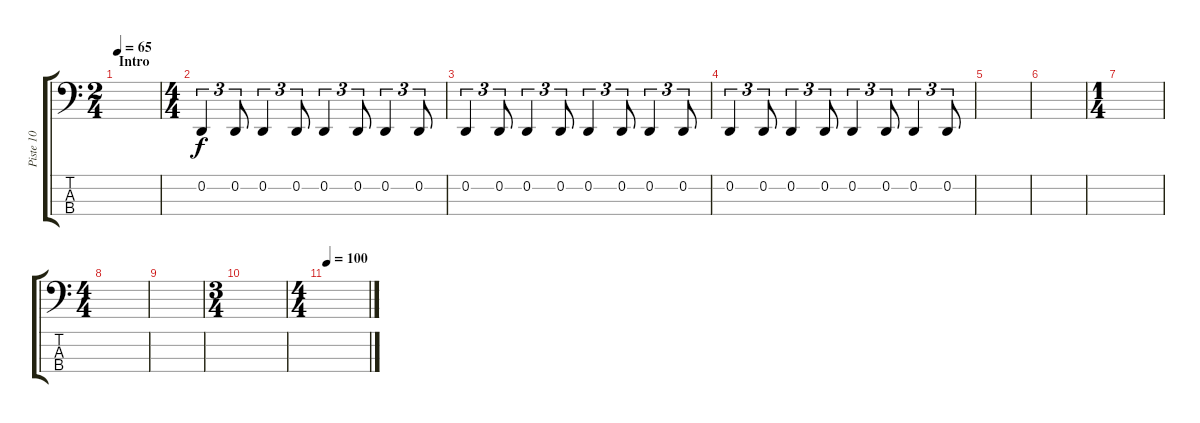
\track ("Piste 10" "Piste 10") {instrument tremolostrings}
\staff {score tabs}
\tuning (G2 D2 A1 E1) {hide}
\ts (2 4)
\section ("" "Intro")
\tempo 65
\clef f4
\ks c
|
\ts (4 4)
0.2.4{tu (3 2) volume 16} 0.2.8{tu (3 2)} 0.2.4{tu (3 2)} 0.2.8{tu (3 2)} 0.2.4{tu (3 2)} 0.2.8{tu (3 2)} 0.2.4{tu (3 2)} 0.2.8{tu (3 2)} |
0.2.4{tu (3 2)} 0.2.8{tu (3 2)} 0.2.4{tu (3 2)} 0.2.8{tu (3 2)} 0.2.4{tu (3 2)} 0.2.8{tu (3 2)} 0.2.4{tu (3 2)} 0.2.8{tu (3 2)} |
0.2.4{tu (3 2)} 0.2.8{tu (3 2)} 0.2.4{tu (3 2)} 0.2.8{tu (3 2)} 0.2.4{tu (3 2)} 0.2.8{tu (3 2)} 0.2.4{tu (3 2)} 0.2.8{tu (3 2)} |
|
|
\ts (1 4)
|
\ts (4 4)
|
|
\ts (3 4)
|
\ts (4 4)
\tempo 100
